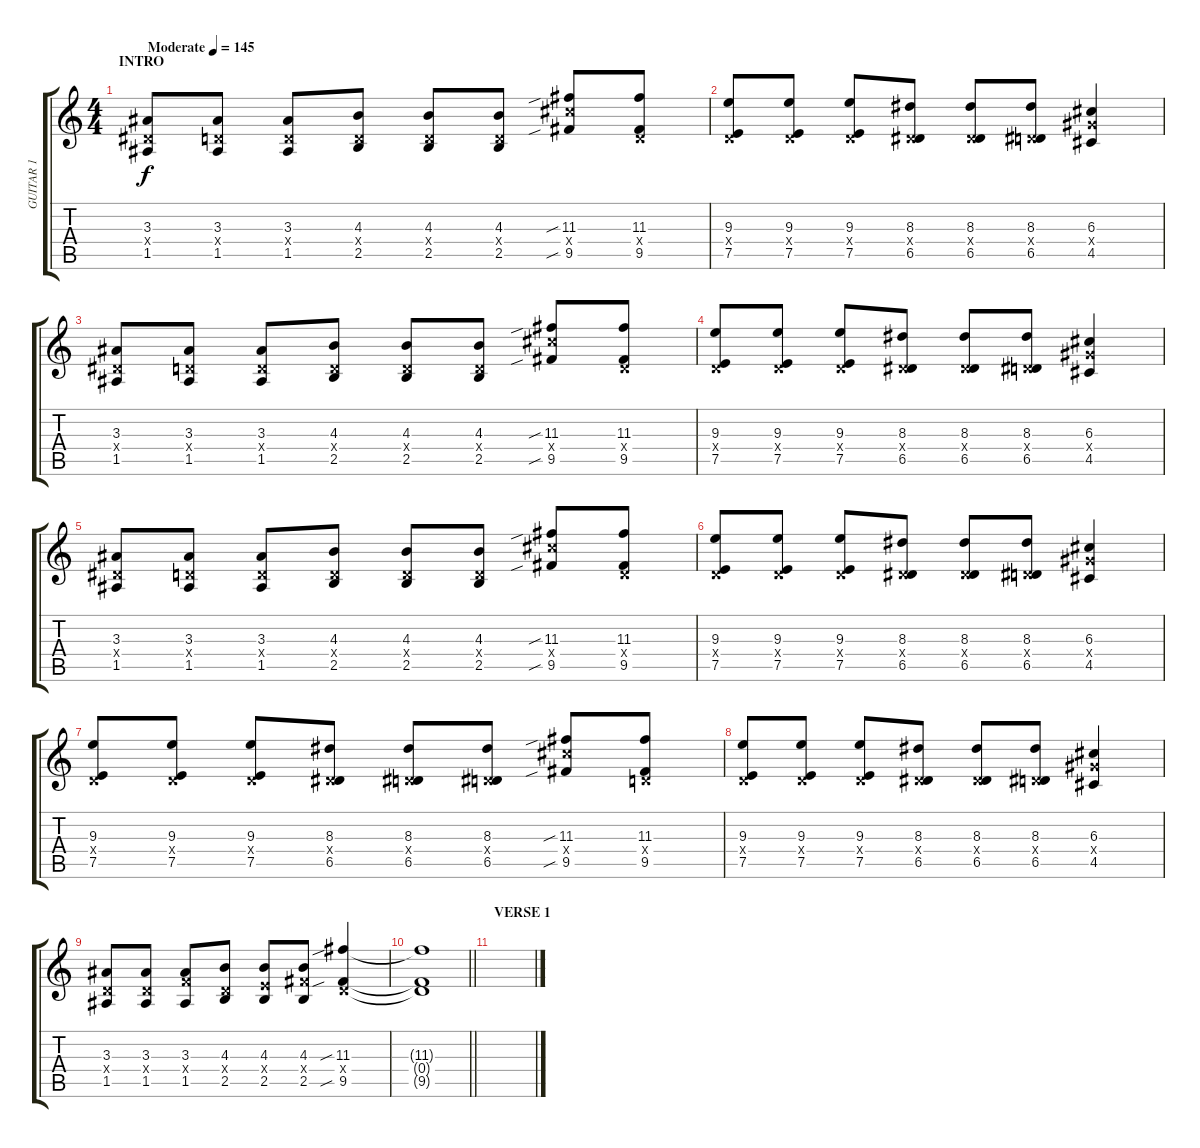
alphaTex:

\track ("GUITAR 1" "GUITAR 1") {instrument distortionguitar}
\staff {score tabs}
\tuning (E4 B3 G3 D3 A2 D2) {hide}
\ts (4 4)
\section ("" "INTRO")
\tempo (145 "Moderate")
\clef g2
\ks c
(3.3 1.4{x} 1.5).8{dy f volume 8 instrument distortionguitar} (3.3 0.4{x} 1.5).8 (3.3 0.4{x} 1.5).8 (4.3 0.4{x} 2.5).8 (4.3 0.4{x} 2.5).8 (4.3 0.4{x} 2.5).8 (11.3{sib} 11.4{x} 9.5{sib}).8 (11.3 0.4{x} 9.5).8 |
(9.3 0.4{x} 7.5).8 (9.3 0.4{x} 7.5).8 (9.3 0.4{x} 7.5).8 (8.3 0.4{x} 6.5).8 (8.3 1.4{x} 6.5).8 (8.3 0.4{x} 6.5).8 (6.3 6.4{x} 4.5).4 |
(3.3 1.4{x} 1.5).8{volume 16} (3.3 0.4{x} 1.5).8 (3.3 0.4{x} 1.5).8 (4.3 0.4{x} 2.5).8 (4.3 0.4{x} 2.5).8 (4.3 0.4{x} 2.5).8 (11.3{sib} 11.4{x} 9.5{sib}).8 (11.3 0.4{x} 9.5).8 |
(9.3 0.4{x} 7.5).8 (9.3 0.4{x} 7.5).8 (9.3 0.4{x} 7.5).8 (8.3 0.4{x} 6.5).8 (8.3 1.4{x} 6.5).8 (8.3 0.4{x} 6.5).8 (6.3 6.4{x} 4.5).4 |
(3.3 1.4{x} 1.5).8{volume 16} (3.3 0.4{x} 1.5).8 (3.3 0.4{x} 1.5).8 (4.3 0.4{x} 2.5).8 (4.3 0.4{x} 2.5).8 (4.3 0.4{x} 2.5).8 (11.3{sib} 11.4{x} 9.5{sib}).8 (11.3 0.4{x} 9.5).8 |
(9.3 0.4{x} 7.5).8 (9.3 0.4{x} 7.5).8 (9.3 0.4{x} 7.5).8 (8.3 0.4{x} 6.5).8 (8.3 1.4{x} 6.5).8 (8.3 0.4{x} 6.5).8 (6.3 6.4{x} 4.5).4 |
(9.3 0.4{x} 7.5).8 (9.3 0.4{x} 7.5).8 (9.3 0.4{x} 7.5).8 (8.3 0.4{x} 6.5).8 (8.3 0.4{x} 6.5).8 (8.3 0.4{x} 6.5).8 (11.3{sib} 11.4{x} 9.5{sib}).8 (11.3 0.4{x} 9.5).8 |
(9.3 0.4{x} 7.5).8 (9.3 0.4{x} 7.5).8 (9.3 0.4{x} 7.5).8 (8.3 0.4{x} 6.5).8 (8.3 1.4{x} 6.5).8 (8.3 0.4{x} 6.5).8 (6.3 6.4{x} 4.5).4 |
(3.3 0.4{x} 1.5).8 (3.3 0.4{x} 1.5).8 (3.3 3.4{x} 1.5).8 (4.3 0.4{x} 2.5).8 (4.3 2.4{x} 2.5).8 (4.3 4.4{x} 2.5).8 (11.3{sib} 0.4{x} 9.5{sib}).4 |
\barLineRight lightlight
(11.3{t} 0.4{t} 9.5{t}).1 |
\section ("" "VERSE 1")
